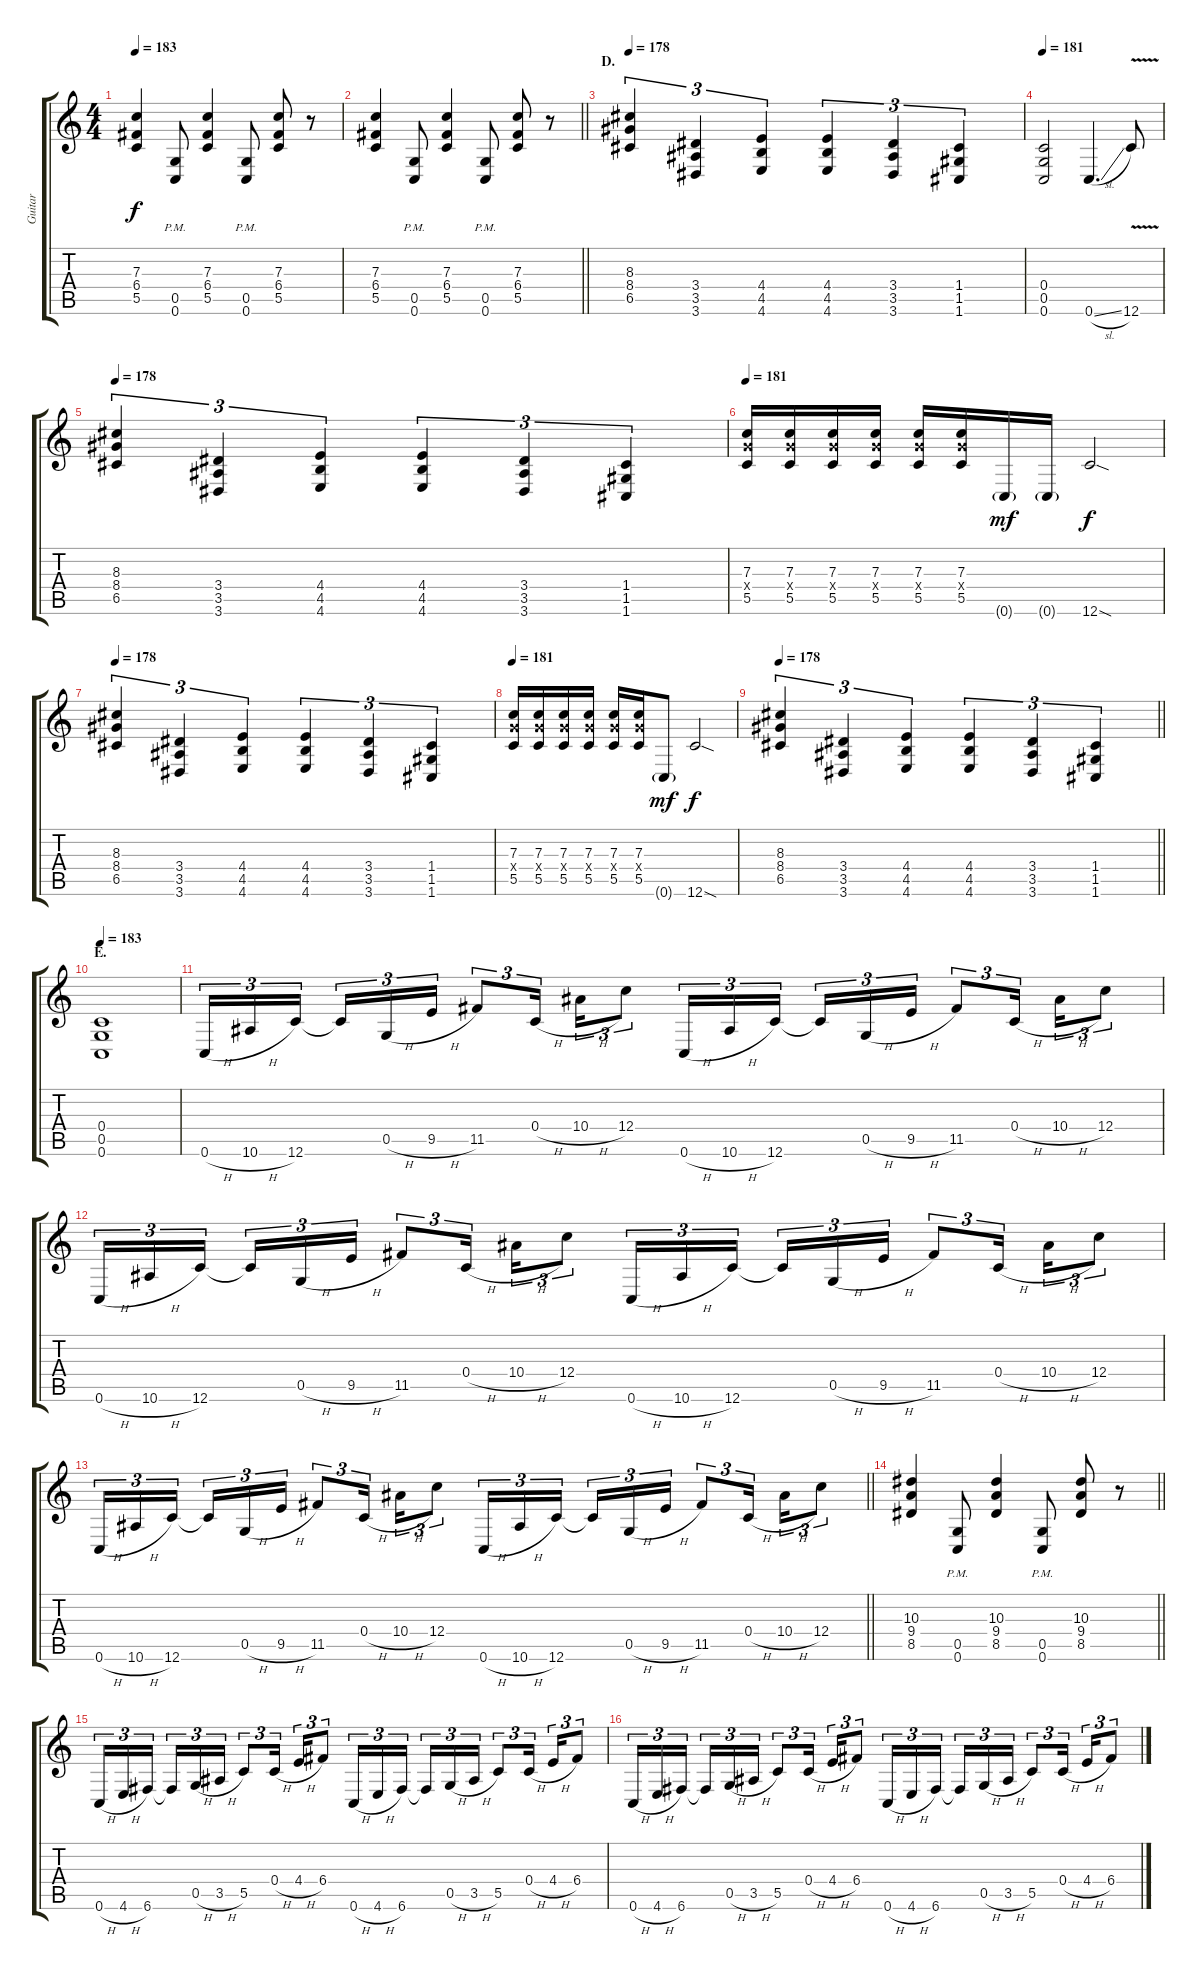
\track ("Guitar" "Guitar") {instrument distortionguitar}
\staff {score tabs}
\tuning (D4 A3 F3 C3 G2 C2) {hide}
\ts (4 4)
\tempo 183
\clef g2
\ks c
(7.3 6.4 5.5).4{dy f} (0.5{pm} 0.6{pm}).8 (7.3 6.4 5.5).4 (0.5{pm} 0.6{pm}).8 (7.3 6.4 5.5).8 r.8 |
\barLineRight lightlight
(7.3 6.4 5.5).4 (0.5{pm} 0.6{pm}).8 (7.3 6.4 5.5).4 (0.5{pm} 0.6{pm}).8 (7.3 6.4 5.5).8 r.8 |
\section ("" "D.")
\tempo 178
(8.3 8.4 6.5).4{tu (3 2)} (3.4 3.5 3.6).4{tu (3 2)} (4.4 4.5 4.6).4{tu (3 2)} (4.4 4.5 4.6).4{tu (3 2)} (3.4 3.5 3.6).4{tu (3 2)} (1.4 1.5 1.6).4{tu (3 2)} |
\tempo 181
(0.4 0.5 0.6).2 0.6{sl}.4{d} 12.6{v}.8 |
\tempo 178
(8.3 8.4 6.5).4{tu (3 2)} (3.4 3.5 3.6).4{tu (3 2)} (4.4 4.5 4.6).4{tu (3 2)} (4.4 4.5 4.6).4{tu (3 2)} (3.4 3.5 3.6).4{tu (3 2)} (1.4 1.5 1.6).4{tu (3 2)} |
\tempo 181
(7.3 7.4{x} 5.5).16 (7.3 7.4{x} 5.5).16 (7.3 7.4{x} 5.5).16 (7.3 7.4{x} 5.5).16 (7.3 7.4{x} 5.5).16 (7.3 7.4{x} 5.5).16 0.6{g}.16{dy mf} 0.6{g}.16 12.6{sod}.2{dy f} |
\tempo 178
(8.3 8.4 6.5).4{tu (3 2)} (3.4 3.5 3.6).4{tu (3 2)} (4.4 4.5 4.6).4{tu (3 2)} (4.4 4.5 4.6).4{tu (3 2)} (3.4 3.5 3.6).4{tu (3 2)} (1.4 1.5 1.6).4{tu (3 2)} |
\tempo 181
(7.3 7.4{x} 5.5).16 (7.3 7.4{x} 5.5).16 (7.3 7.4{x} 5.5).16 (7.3 7.4{x} 5.5).16 (7.3 7.4{x} 5.5).16 (7.3 7.4{x} 5.5).16 0.6{g}.8{dy mf} 12.6{sod}.2{dy f} |
\tempo 178
\barLineRight lightlight
(8.3 8.4 6.5).4{tu (3 2)} (3.4 3.5 3.6).4{tu (3 2)} (4.4 4.5 4.6).4{tu (3 2)} (4.4 4.5 4.6).4{tu (3 2)} (3.4 3.5 3.6).4{tu (3 2)} (1.4 1.5 1.6).4{tu (3 2)} |
\section ("" "E.")
\tempo 183
(0.4 0.5 0.6).1 |
0.6{h}.16{tu (3 2)} 10.6{h}.16{tu (3 2)} 12.6.16{tu (3 2) beam splitsecondary} 12.6{t}.16{tu (3 2)} 0.5{h}.16{tu (3 2)} 9.5{h}.16{tu (3 2)} 11.5.8{tu (3 2)} 0.4{h}.16{tu (3 2) beam splitsecondary} 10.4{h}.16{tu (3 2)} 12.4.8{tu (3 2)} 0.6{h}.16{tu (3 2)} 10.6{h}.16{tu (3 2)} 12.6.16{tu (3 2) beam splitsecondary} 12.6{t}.16{tu (3 2)} 0.5{h}.16{tu (3 2)} 9.5{h}.16{tu (3 2)} 11.5.8{tu (3 2)} 0.4{h}.16{tu (3 2) beam splitsecondary} 10.4{h}.16{tu (3 2)} 12.4.8{tu (3 2)} |
0.6{h}.16{tu (3 2)} 10.6{h}.16{tu (3 2)} 12.6.16{tu (3 2) beam splitsecondary} 12.6{t}.16{tu (3 2)} 0.5{h}.16{tu (3 2)} 9.5{h}.16{tu (3 2)} 11.5.8{tu (3 2)} 0.4{h}.16{tu (3 2) beam splitsecondary} 10.4{h}.16{tu (3 2)} 12.4.8{tu (3 2)} 0.6{h}.16{tu (3 2)} 10.6{h}.16{tu (3 2)} 12.6.16{tu (3 2) beam splitsecondary} 12.6{t}.16{tu (3 2)} 0.5{h}.16{tu (3 2)} 9.5{h}.16{tu (3 2)} 11.5.8{tu (3 2)} 0.4{h}.16{tu (3 2) beam splitsecondary} 10.4{h}.16{tu (3 2)} 12.4.8{tu (3 2)} |
\barLineRight lightlight
0.6{h}.16{tu (3 2)} 10.6{h}.16{tu (3 2)} 12.6.16{tu (3 2) beam splitsecondary} 12.6{t}.16{tu (3 2)} 0.5{h}.16{tu (3 2)} 9.5{h}.16{tu (3 2)} 11.5.8{tu (3 2)} 0.4{h}.16{tu (3 2) beam splitsecondary} 10.4{h}.16{tu (3 2)} 12.4.8{tu (3 2)} 0.6{h}.16{tu (3 2)} 10.6{h}.16{tu (3 2)} 12.6.16{tu (3 2) beam splitsecondary} 12.6{t}.16{tu (3 2)} 0.5{h}.16{tu (3 2)} 9.5{h}.16{tu (3 2)} 11.5.8{tu (3 2)} 0.4{h}.16{tu (3 2) beam splitsecondary} 10.4{h}.16{tu (3 2)} 12.4.8{tu (3 2)} |
\barLineRight lightlight
(10.3 9.4 8.5).4 (0.5{pm} 0.6{pm}).8 (10.3 9.4 8.5).4 (0.5{pm} 0.6{pm}).8 (10.3 9.4 8.5).8 r.8 |
0.6{h}.16{tu (3 2)} 4.6{h}.16{tu (3 2)} 6.6.16{tu (3 2) beam splitsecondary} 6.6{t}.16{tu (3 2)} 0.5{h}.16{tu (3 2)} 3.5{h}.16{tu (3 2)} 5.5.8{tu (3 2)} 0.4{h}.16{tu (3 2) beam splitsecondary} 4.4{h}.16{tu (3 2)} 6.4.8{tu (3 2)} 0.6{h}.16{tu (3 2)} 4.6{h}.16{tu (3 2)} 6.6.16{tu (3 2) beam splitsecondary} 6.6{t}.16{tu (3 2)} 0.5{h}.16{tu (3 2)} 3.5{h}.16{tu (3 2)} 5.5.8{tu (3 2)} 0.4{h}.16{tu (3 2) beam splitsecondary} 4.4{h}.16{tu (3 2)} 6.4.8{tu (3 2)} |
0.6{h}.16{tu (3 2)} 4.6{h}.16{tu (3 2)} 6.6.16{tu (3 2) beam splitsecondary} 6.6{t}.16{tu (3 2)} 0.5{h}.16{tu (3 2)} 3.5{h}.16{tu (3 2)} 5.5.8{tu (3 2)} 0.4{h}.16{tu (3 2) beam splitsecondary} 4.4{h}.16{tu (3 2)} 6.4.8{tu (3 2)} 0.6{h}.16{tu (3 2)} 4.6{h}.16{tu (3 2)} 6.6.16{tu (3 2) beam splitsecondary} 6.6{t}.16{tu (3 2)} 0.5{h}.16{tu (3 2)} 3.5{h}.16{tu (3 2)} 5.5.8{tu (3 2)} 0.4{h}.16{tu (3 2) beam splitsecondary} 4.4{h}.16{tu (3 2)} 6.4.8{tu (3 2)}
